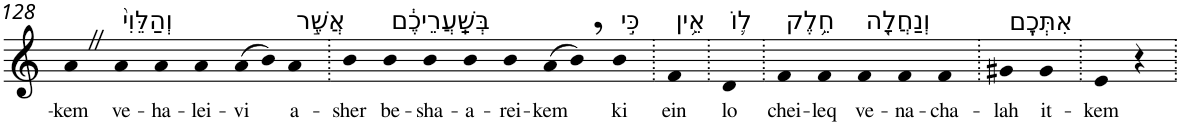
**kern	**text
*part1	*part1
*staff1	*staff1
*I"Piano	*
*I'Pno	*
!!LO:PB:g=z
*clefG2	*
*k[]	*
=128	=128
!	!LO:LY:b
4aZ	-kem
!LO:TX:a:t=וְהַלֵּוִי֙	!
!	!LO:LY:b
4a	ve-
!	!LO:LY:b
4a	-ha-
!	!LO:LY:b
4a	-lei-
!	!LO:LY:b
(8a	-vi
8b)	.
!LO:TX:a:t=אֲשֶׁ֣ר	!
!	!LO:LY:b
4a	a-
=129.	=129.
!	!LO:LY:b
4b	-sher
!LO:TX:a:t=בְּשַֽׁעֲרֵיכֶ֔ם	!
!	!LO:LY:b
4b	be-
!	!LO:LY:b
4b	-sha-
!	!LO:LY:b
4b	-a-
!	!LO:LY:b
4b	-rei-
!	!LO:LY:b
(8a	-kem
8b,)	.
!LO:TX:a:t=כִּ֣י	!
!	!LO:LY:b
4b	ki
=130.	=130.
!LO:TX:a:t=אֵ֥ין	!
!	!LO:LY:b
4f	ein
=131.	=131.
!LO:TX:a:t=ל֛וֹ	!
!	!LO:LY:b
4d	lo
=132.	=132.
!LO:TX:a:t=חֵ֥לֶק	!
!	!LO:LY:b
4f	chei-
!	!LO:LY:b
4f	-leq
!LO:TX:a:t=וְנַחֲלָ֖ה	!
!	!LO:LY:b
4f	ve-
!	!LO:LY:b
4f	-na-
!	!LO:LY:b
4f	-cha-
=133.	=133.
!	!LO:LY:b
4g#X	-lah
!LO:TX:a:t=אִתְּכֶֽם	!
!	!LO:LY:b
4g#	it-
=134.	=134.
!	!LO:LY:b
4e	-kem
4r	.
=.	=.
*-	*-
